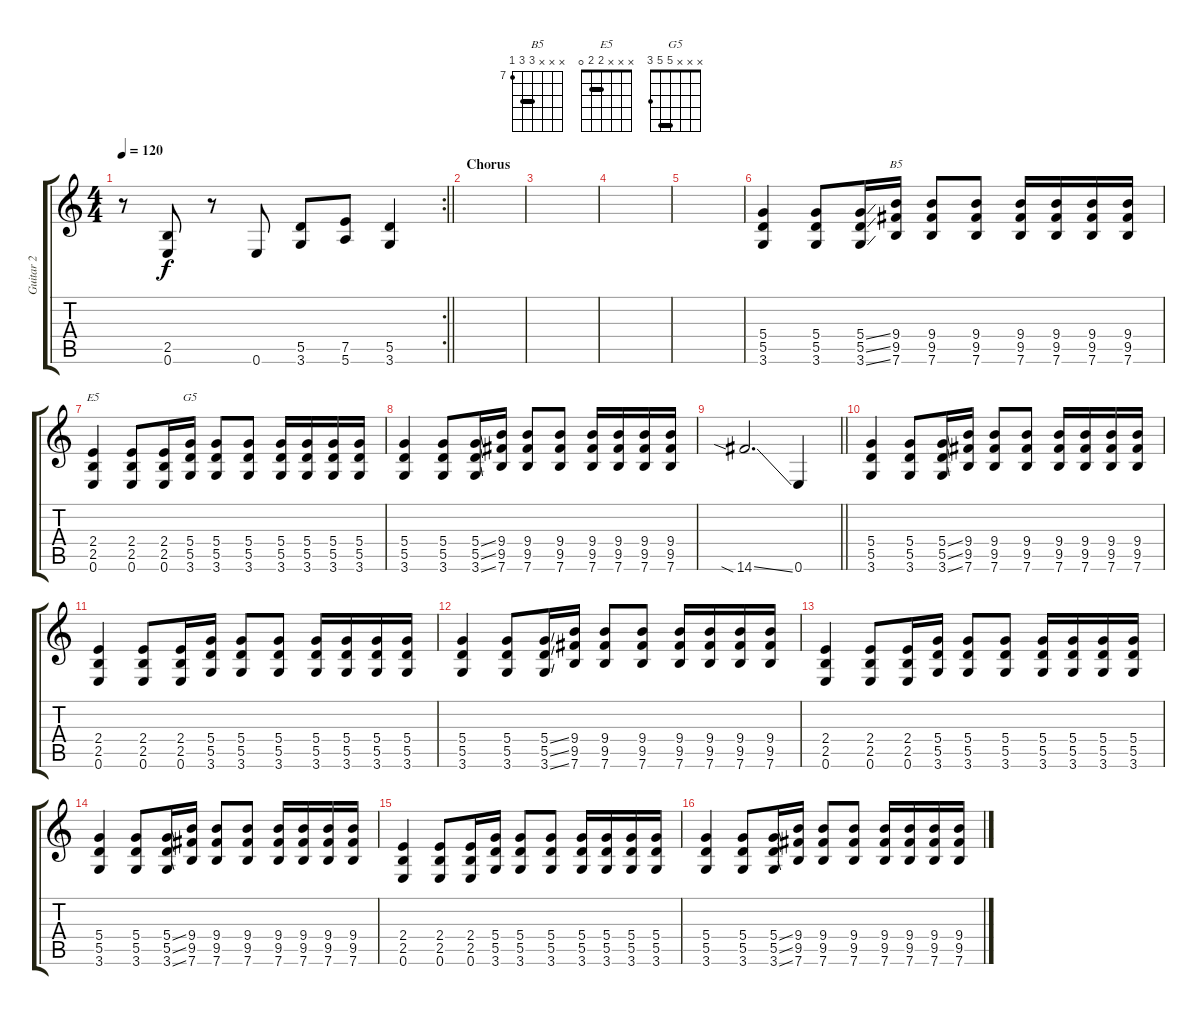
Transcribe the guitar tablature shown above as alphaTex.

\track ("Guitar 2" "Guitar 2") {instrument overdrivenguitar}
\staff {score tabs}
\tuning (E4 B3 G3 D3 A2 E2) {hide}
\chord ("B5" x x x 9 9 7) {firstfret 7 barre 9}
\chord ("E5" x x x 2 2 0) {barre 2}
\chord ("G5" x x x 5 5 3) {barre 5}
\rc 2
\ts (4 4)
\tempo 120
\clef g2
\barLineRight lightlight
\ks c
r.8{dy f} (2.5 0.6).8 r.8 0.6.8 (5.5 3.6).8 (7.5 5.6).8 (5.5 3.6).4 |
\section ("" "Chorus")
|
|
|
|
(5.4 5.5 3.6).4 (5.4 5.5 3.6).8 (5.4{ss} 5.5{ss} 3.6{ss}).16 (9.4 9.5 7.6).16{ch "B5"} (9.4 9.5 7.6).8 (9.4 9.5 7.6).8 (9.4 9.5 7.6).16 (9.4 9.5 7.6).16 (9.4 9.5 7.6).16 (9.4 9.5 7.6).16 |
(2.4 2.5 0.6).4{ch "E5"} (2.4 2.5 0.6).8 (2.4 2.5 0.6).16 (5.4 5.5 3.6).16{ch "G5"} (5.4 5.5 3.6).8 (5.4 5.5 3.6).8 (5.4 5.5 3.6).16 (5.4 5.5 3.6).16 (5.4 5.5 3.6).16 (5.4 5.5 3.6).16 |
(5.4 5.5 3.6).4 (5.4 5.5 3.6).8 (5.4{ss} 5.5{ss} 3.6{ss}).16 (9.4 9.5 7.6).16 (9.4 9.5 7.6).8 (9.4 9.5 7.6).8 (9.4 9.5 7.6).16 (9.4 9.5 7.6).16 (9.4 9.5 7.6).16 (9.4 9.5 7.6).16 |
\barLineRight lightlight
14.6{sia ss}.2{d} 0.6.4 |
(5.4 5.5 3.6).4 (5.4 5.5 3.6).8 (5.4{ss} 5.5{ss} 3.6{ss}).16 (9.4 9.5 7.6).16 (9.4 9.5 7.6).8 (9.4 9.5 7.6).8 (9.4 9.5 7.6).16 (9.4 9.5 7.6).16 (9.4 9.5 7.6).16 (9.4 9.5 7.6).16 |
(2.4 2.5 0.6).4 (2.4 2.5 0.6).8 (2.4 2.5 0.6).16 (5.4 5.5 3.6).16 (5.4 5.5 3.6).8 (5.4 5.5 3.6).8 (5.4 5.5 3.6).16 (5.4 5.5 3.6).16 (5.4 5.5 3.6).16 (5.4 5.5 3.6).16 |
(5.4 5.5 3.6).4 (5.4 5.5 3.6).8 (5.4{ss} 5.5{ss} 3.6{ss}).16 (9.4 9.5 7.6).16 (9.4 9.5 7.6).8 (9.4 9.5 7.6).8 (9.4 9.5 7.6).16 (9.4 9.5 7.6).16 (9.4 9.5 7.6).16 (9.4 9.5 7.6).16 |
(2.4 2.5 0.6).4 (2.4 2.5 0.6).8 (2.4 2.5 0.6).16 (5.4 5.5 3.6).16 (5.4 5.5 3.6).8 (5.4 5.5 3.6).8 (5.4 5.5 3.6).16 (5.4 5.5 3.6).16 (5.4 5.5 3.6).16 (5.4 5.5 3.6).16 |
(5.4 5.5 3.6).4 (5.4 5.5 3.6).8 (5.4{ss} 5.5{ss} 3.6{ss}).16 (9.4 9.5 7.6).16 (9.4 9.5 7.6).8 (9.4 9.5 7.6).8 (9.4 9.5 7.6).16 (9.4 9.5 7.6).16 (9.4 9.5 7.6).16 (9.4 9.5 7.6).16 |
(2.4 2.5 0.6).4 (2.4 2.5 0.6).8 (2.4 2.5 0.6).16 (5.4 5.5 3.6).16 (5.4 5.5 3.6).8 (5.4 5.5 3.6).8 (5.4 5.5 3.6).16 (5.4 5.5 3.6).16 (5.4 5.5 3.6).16 (5.4 5.5 3.6).16 |
(5.4 5.5 3.6).4 (5.4 5.5 3.6).8 (5.4{ss} 5.5{ss} 3.6{ss}).16 (9.4 9.5 7.6).16 (9.4 9.5 7.6).8 (9.4 9.5 7.6).8 (9.4 9.5 7.6).16 (9.4 9.5 7.6).16 (9.4 9.5 7.6).16 (9.4 9.5 7.6).16
